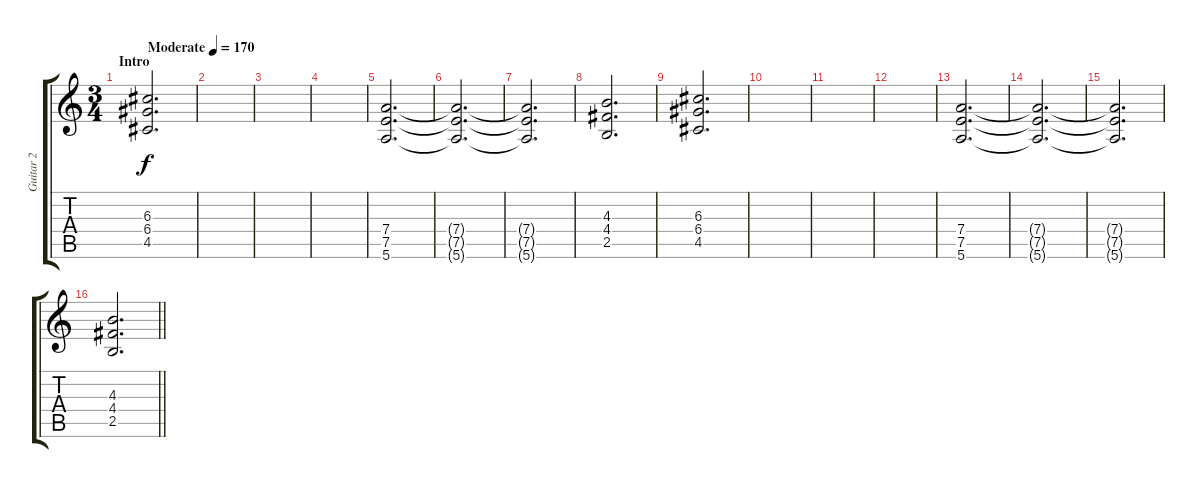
\track ("Guitar 2" "Guitar 2") {instrument electricguitarclean}
\staff {score tabs}
\tuning (E4 B3 G3 D3 A2 E2) {hide}
\ts (3 4)
\section ("" "Intro")
\tempo (170 "Moderate")
\clef g2
\ks c
(6.3 6.4 4.5).2{d dy f instrument electricguitarclean} |
|
|
|
(7.4 7.5 5.6).2{d} |
(7.4{t} 7.5{t} 5.6{t}).2{d} |
(7.4{t} 7.5{t} 5.6{t}).2{d} |
(4.3 4.4 2.5).2{d} |
(6.3 6.4 4.5).2{d} |
|
|
|
(7.4 7.5 5.6).2{d} |
(7.4{t} 7.5{t} 5.6{t}).2{d} |
(7.4{t} 7.5{t} 5.6{t}).2{d} |
\barLineRight lightlight
(4.3 4.4 2.5).2{d}
